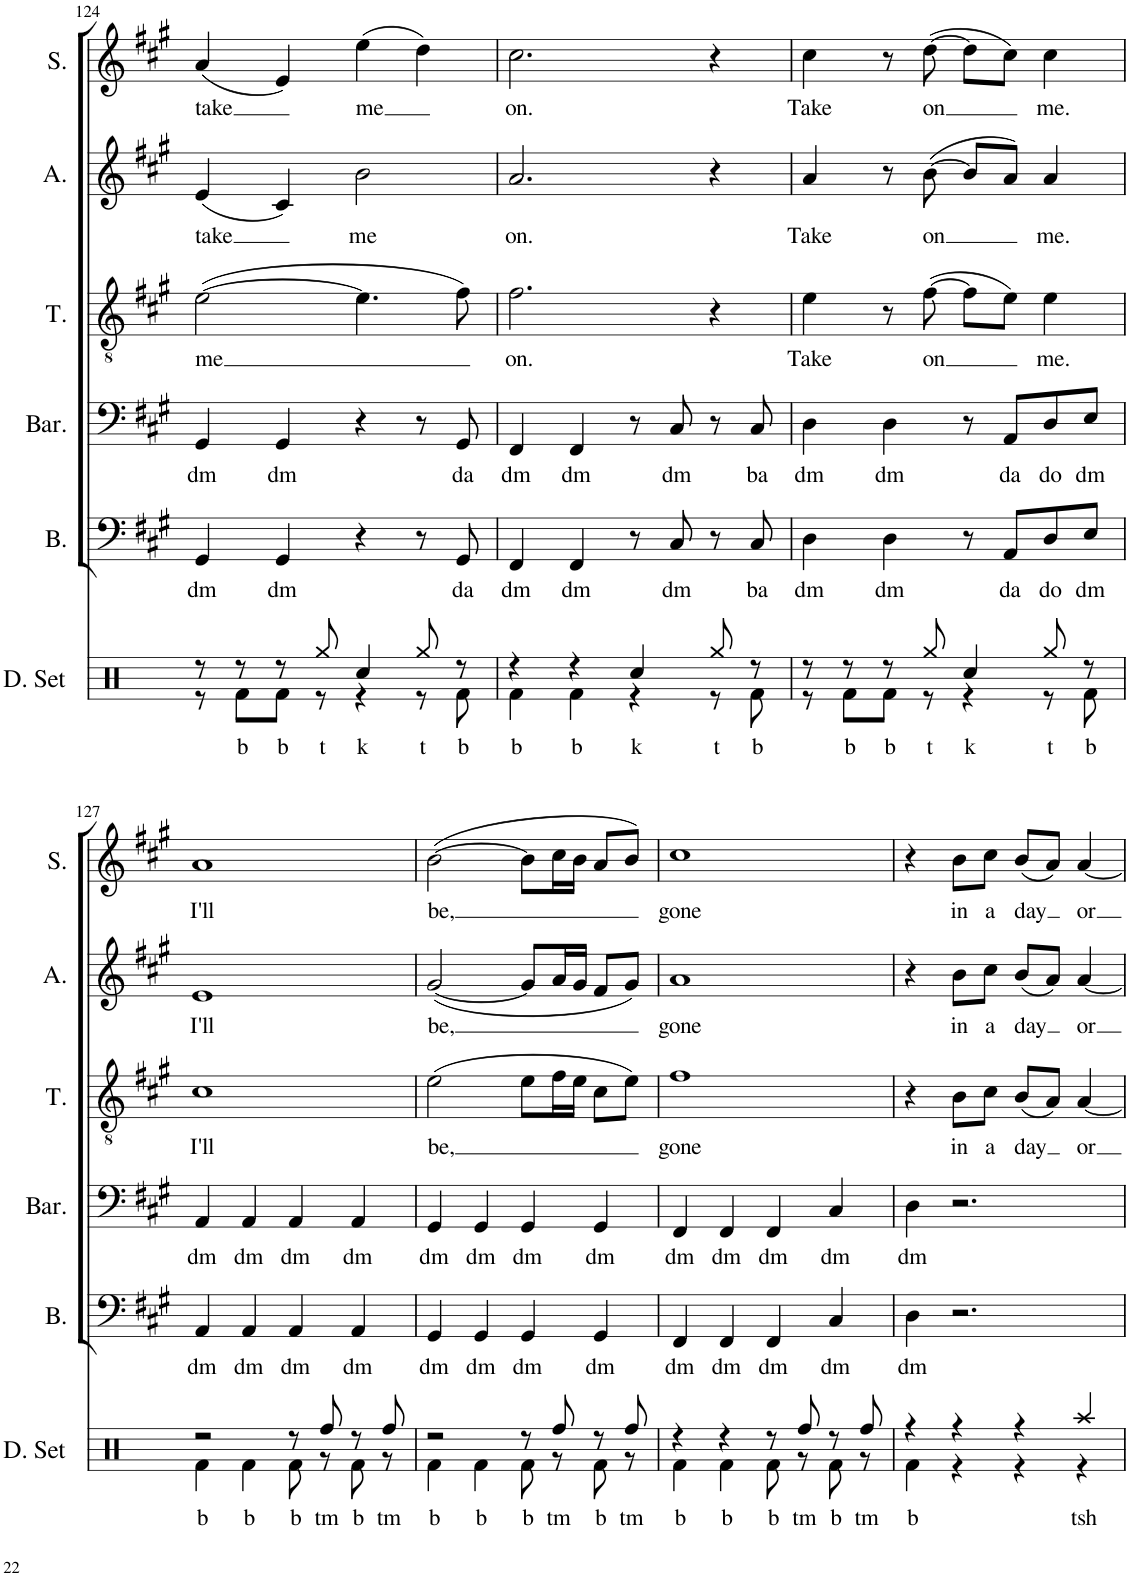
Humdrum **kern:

**kern	**text	**kern	**text	**kern	**text	**kern	**text	**kern	**text	**kern	**text
*part6	*part6	*part5	*part5	*part4	*part4	*part3	*part3	*part2	*part2	*part1	*part1
*staff6	*staff6	*staff5	*staff5	*staff4	*staff4	*staff3	*staff3	*staff2	*staff2	*staff1	*staff1
*I"Drumset	*	*I"Bass	*	*I"Baritone	*	*I"Tenor	*	*I"Alto	*	*I"Soprano	*
*I'D. Set	*	*I'B.	*	*I'Bar.	*	*I'T.	*	*I'A.	*	*I'S.	*
!!LO:PB:g=z
*clefX	*	*clefF4	*	*clefF4	*	*clefGv2	*	*clefG2	*	*clefG2	*
*k[]	*	*k[f#c#g#]	*	*k[f#c#g#]	*	*k[f#c#g#]	*	*k[f#c#g#]	*	*k[f#c#g#]	*
*M4/4	*	*M4/4	*	*M4/4	*	*M4/4	*	*M4/4	*	*M4/4	*
=124	=124	=124	=124	=124	=124	=124	=124	=124	=124	=124	=124
*^	*	*	*	*	*	*	*	*	*	*	*
!	!	!	!	!LO:LY:b	!	!LO:LY:b	!	!LO:LY:b	!	!LO:LY:b	!	!LO:LY:b
8r	8r	.	4GG#/	dm	4GG#/	dm	([2e\	me	(4e/	take	(4a/	take
!	!	!LO:LY:b	!	!	!	!	!	!	!	!	!	!
8r	8Rf\L	b	.	.	.	.	.	.	.	.	.	.
!	!	!LO:LY:b	!	!LO:LY:b	!	!LO:LY:b	!	!	!	!	!	!
8r	8Rf\J	b	4GG#/	dm	4GG#/	dm	.	.	4c#/)	.	4e/)	.
!	!	!LO:LY:b	!	!	!	!	!	!	!	!	!	!
8Rgg/	8r	t	.	.	.	.	.	.	.	.	.	.
!	!	!LO:LY:b	!	!	!	!	!	!	!	!LO:LY:b	!	!LO:LY:b
4Rcc/	4r	k	4r	.	4r	.	4.e\]	.	2b\	me	(4ee\	me
!	!	!LO:LY:b	!	!	!	!	!	!	!	!	!	!
8Rgg/	8r	t	8r	.	8r	.	.	.	.	.	4dd\)	.
!	!	!LO:LY:b	!	!LO:LY:b	!	!LO:LY:b	!	!	!	!	!	!
8r	8Rf\	b	8GG#/	da	8GG#/	da	8f#\)	.	.	.	.	.
=125	=125	=125	=125	=125	=125	=125	=125	=125	=125	=125	=125	=125
!	!	!LO:LY:b	!	!LO:LY:b	!	!LO:LY:b	!	!LO:LY:b	!	!LO:LY:b	!	!LO:LY:b
4r	4Rf\	b	4FF#/	dm	4FF#/	dm	2.f#\	on.	2.a/	on.	2.cc#\	on.
!	!	!LO:LY:b	!	!LO:LY:b	!	!LO:LY:b	!	!	!	!	!	!
4r	4Rf\	b	4FF#/	dm	4FF#/	dm	.	.	.	.	.	.
!	!	!LO:LY:b	!	!	!	!	!	!	!	!	!	!
4Rcc/	4r	k	8r	.	8r	.	.	.	.	.	.	.
!	!	!	!	!LO:LY:b	!	!LO:LY:b	!	!	!	!	!	!
.	.	.	8C#/	dm	8C#/	dm	.	.	.	.	.	.
!	!	!LO:LY:b	!	!	!	!	!	!	!	!	!	!
8Rgg/	8r	t	8r	.	8r	.	4r	.	4r	.	4r	.
!	!	!LO:LY:b	!	!LO:LY:b	!	!LO:LY:b	!	!	!	!	!	!
8r	8Rf\	b	8C#/	ba	8C#/	ba	.	.	.	.	.	.
=126	=126	=126	=126	=126	=126	=126	=126	=126	=126	=126	=126	=126
!	!	!	!	!LO:LY:b	!	!LO:LY:b	!	!LO:LY:b	!	!LO:LY:b	!	!LO:LY:b
8r	8r	.	4D\	dm	4D\	dm	4e\	Take	4a/	Take	4cc#\	Take
!	!	!LO:LY:b	!	!	!	!	!	!	!	!	!	!
8r	8Rf\L	b	.	.	.	.	.	.	.	.	.	.
!	!	!LO:LY:b	!	!LO:LY:b	!	!LO:LY:b	!	!	!	!	!	!
8r	8Rf\J	b	4D\	dm	4D\	dm	8r	.	8r	.	8r	.
!	!	!LO:LY:b	!	!	!	!	!	!LO:LY:b	!	!LO:LY:b	!	!LO:LY:b
8Rgg/	8r	t	.	.	.	.	([8f#\	on	([8b\	on	([8dd\	on
!	!	!LO:LY:b	!	!	!	!	!	!	!	!	!	!
4Rcc/	4r	k	8r	.	8r	.	8f#\L]	.	8b/L]	.	8dd\L]	.
!	!	!	!	!LO:LY:b	!	!LO:LY:b	!	!	!	!	!	!
.	.	.	8AA/L	da	8AA/L	da	8e\J)	.	8a/J)	.	8cc#\J)	.
!	!	!LO:LY:b	!	!LO:LY:b	!	!LO:LY:b	!	!LO:LY:b	!	!LO:LY:b	!	!LO:LY:b
8Rgg/	8r	t	8D/	do	8D/	do	4e\	me.	4a/	me.	4cc#\	me.
!	!	!LO:LY:b	!	!LO:LY:b	!	!LO:LY:b	!	!	!	!	!	!
8r	8Rf\	b	8E/J	dm	8E/J	dm	.	.	.	.	.	.
!!LO:LB:g=z
=127	=127	=127	=127	=127	=127	=127	=127	=127	=127	=127	=127	=127
!	!	!LO:LY:b	!	!LO:LY:b	!	!LO:LY:b	!	!LO:LY:b	!	!LO:LY:b	!	!LO:LY:b
2r	4Rf\	b	4AA/	dm	4AA/	dm	1c#	I'll	1e	I'll	1a	I'll
!	!	!LO:LY:b	!	!LO:LY:b	!	!LO:LY:b	!	!	!	!	!	!
.	4Rf\	b	4AA/	dm	4AA/	dm	.	.	.	.	.	.
!	!	!LO:LY:b	!	!LO:LY:b	!	!LO:LY:b	!	!	!	!	!	!
8r	8Rf\	b	4AA/	dm	4AA/	dm	.	.	.	.	.	.
!	!	!LO:LY:b	!	!	!	!	!	!	!	!	!	!
8Rff/	8r	tm	.	.	.	.	.	.	.	.	.	.
!	!	!LO:LY:b	!	!LO:LY:b	!	!LO:LY:b	!	!	!	!	!	!
8r	8Rf\	b	4AA/	dm	4AA/	dm	.	.	.	.	.	.
!	!	!LO:LY:b	!	!	!	!	!	!	!	!	!	!
8Rff/	8r	tm	.	.	.	.	.	.	.	.	.	.
=128	=128	=128	=128	=128	=128	=128	=128	=128	=128	=128	=128	=128
!	!	!LO:LY:b	!	!LO:LY:b	!	!LO:LY:b	!	!LO:LY:b	!	!LO:LY:b	!	!LO:LY:b
2r	4Rf\	b	4GG#/	dm	4GG#/	dm	(2e\	be,	([2g#/	be,	([2b\	be,
!	!	!LO:LY:b	!	!LO:LY:b	!	!LO:LY:b	!	!	!	!	!	!
.	4Rf\	b	4GG#/	dm	4GG#/	dm	.	.	.	.	.	.
!	!	!LO:LY:b	!	!LO:LY:b	!	!LO:LY:b	!	!	!	!	!	!
8r	8Rf\	b	4GG#/	dm	4GG#/	dm	8e\L	.	8g#/L]	.	8b\L]	.
!	!	!LO:LY:b	!	!	!	!	!	!	!	!	!	!
8Rff/	8r	tm	.	.	.	.	16f#\L	.	16a/L	.	16cc#\L	.
.	.	.	.	.	.	.	16e\JJ	.	16g#/JJ	.	16b\JJ	.
!	!	!LO:LY:b	!	!LO:LY:b	!	!LO:LY:b	!	!	!	!	!	!
8r	8Rf\	b	4GG#/	dm	4GG#/	dm	8c#\L	.	8f#/L	.	8a/L	.
!	!	!LO:LY:b	!	!	!	!	!	!	!	!	!	!
8Rff/	8r	tm	.	.	.	.	8e\J)	.	8g#/J)	.	8b/J)	.
=129	=129	=129	=129	=129	=129	=129	=129	=129	=129	=129	=129	=129
!	!	!LO:LY:b	!	!LO:LY:b	!	!LO:LY:b	!	!LO:LY:b	!	!LO:LY:b	!	!LO:LY:b
4r	4Rf\	b	4FF#/	dm	4FF#/	dm	1f#	gone	1a	gone	1cc#	gone
!	!	!LO:LY:b	!	!LO:LY:b	!	!LO:LY:b	!	!	!	!	!	!
4r	4Rf\	b	4FF#/	dm	4FF#/	dm	.	.	.	.	.	.
!	!	!LO:LY:b	!	!LO:LY:b	!	!LO:LY:b	!	!	!	!	!	!
8r	8Rf\	b	4FF#/	dm	4FF#/	dm	.	.	.	.	.	.
!	!	!LO:LY:b	!	!	!	!	!	!	!	!	!	!
8Rff/	8r	tm	.	.	.	.	.	.	.	.	.	.
!	!	!LO:LY:b	!	!LO:LY:b	!	!LO:LY:b	!	!	!	!	!	!
8r	8Rf\	b	4C#/	dm	4C#/	dm	.	.	.	.	.	.
!	!	!LO:LY:b	!	!	!	!	!	!	!	!	!	!
8Rff/	8r	tm	.	.	.	.	.	.	.	.	.	.
=130	=130	=130	=130	=130	=130	=130	=130	=130	=130	=130	=130	=130
!	!	!LO:LY:b	!	!LO:LY:b	!	!LO:LY:b	!	!	!	!	!	!
4r	4Rf\	b	4D\	dm	4D\	dm	4r	.	4r	.	4r	.
!	!	!	!	!	!	!	!	!LO:LY:b	!	!LO:LY:b	!	!LO:LY:b
4r	4r	.	2.r	.	2.r	.	8B\L	in	8b\L	in	8b\L	in
!	!	!	!	!	!	!	!	!LO:LY:b	!	!LO:LY:b	!	!LO:LY:b
.	.	.	.	.	.	.	8c#\J	a	8cc#\J	a	8cc#\J	a
!	!	!	!	!	!	!	!	!LO:LY:b	!	!LO:LY:b	!	!LO:LY:b
4r	4r	.	.	.	.	.	(8B/L	day	(8b/L	day	(8b/L	day
.	.	.	.	.	.	.	8A/J)	.	8a/J)	.	8a/J)	.
!	!	!LO:LY:b	!	!	!	!	!	!LO:LY:b	!	!LO:LY:b	!	!LO:LY:b
4Raa/	4r	tsh	.	.	.	.	[4A/	or	[4a/	or	[4a/	or
*v	*v	*	*	*	*	*	*	*	*	*	*	*
=	=	=	=	=	=	=	=	=	=	=	=
*-	*-	*-	*-	*-	*-	*-	*-	*-	*-	*-	*-
